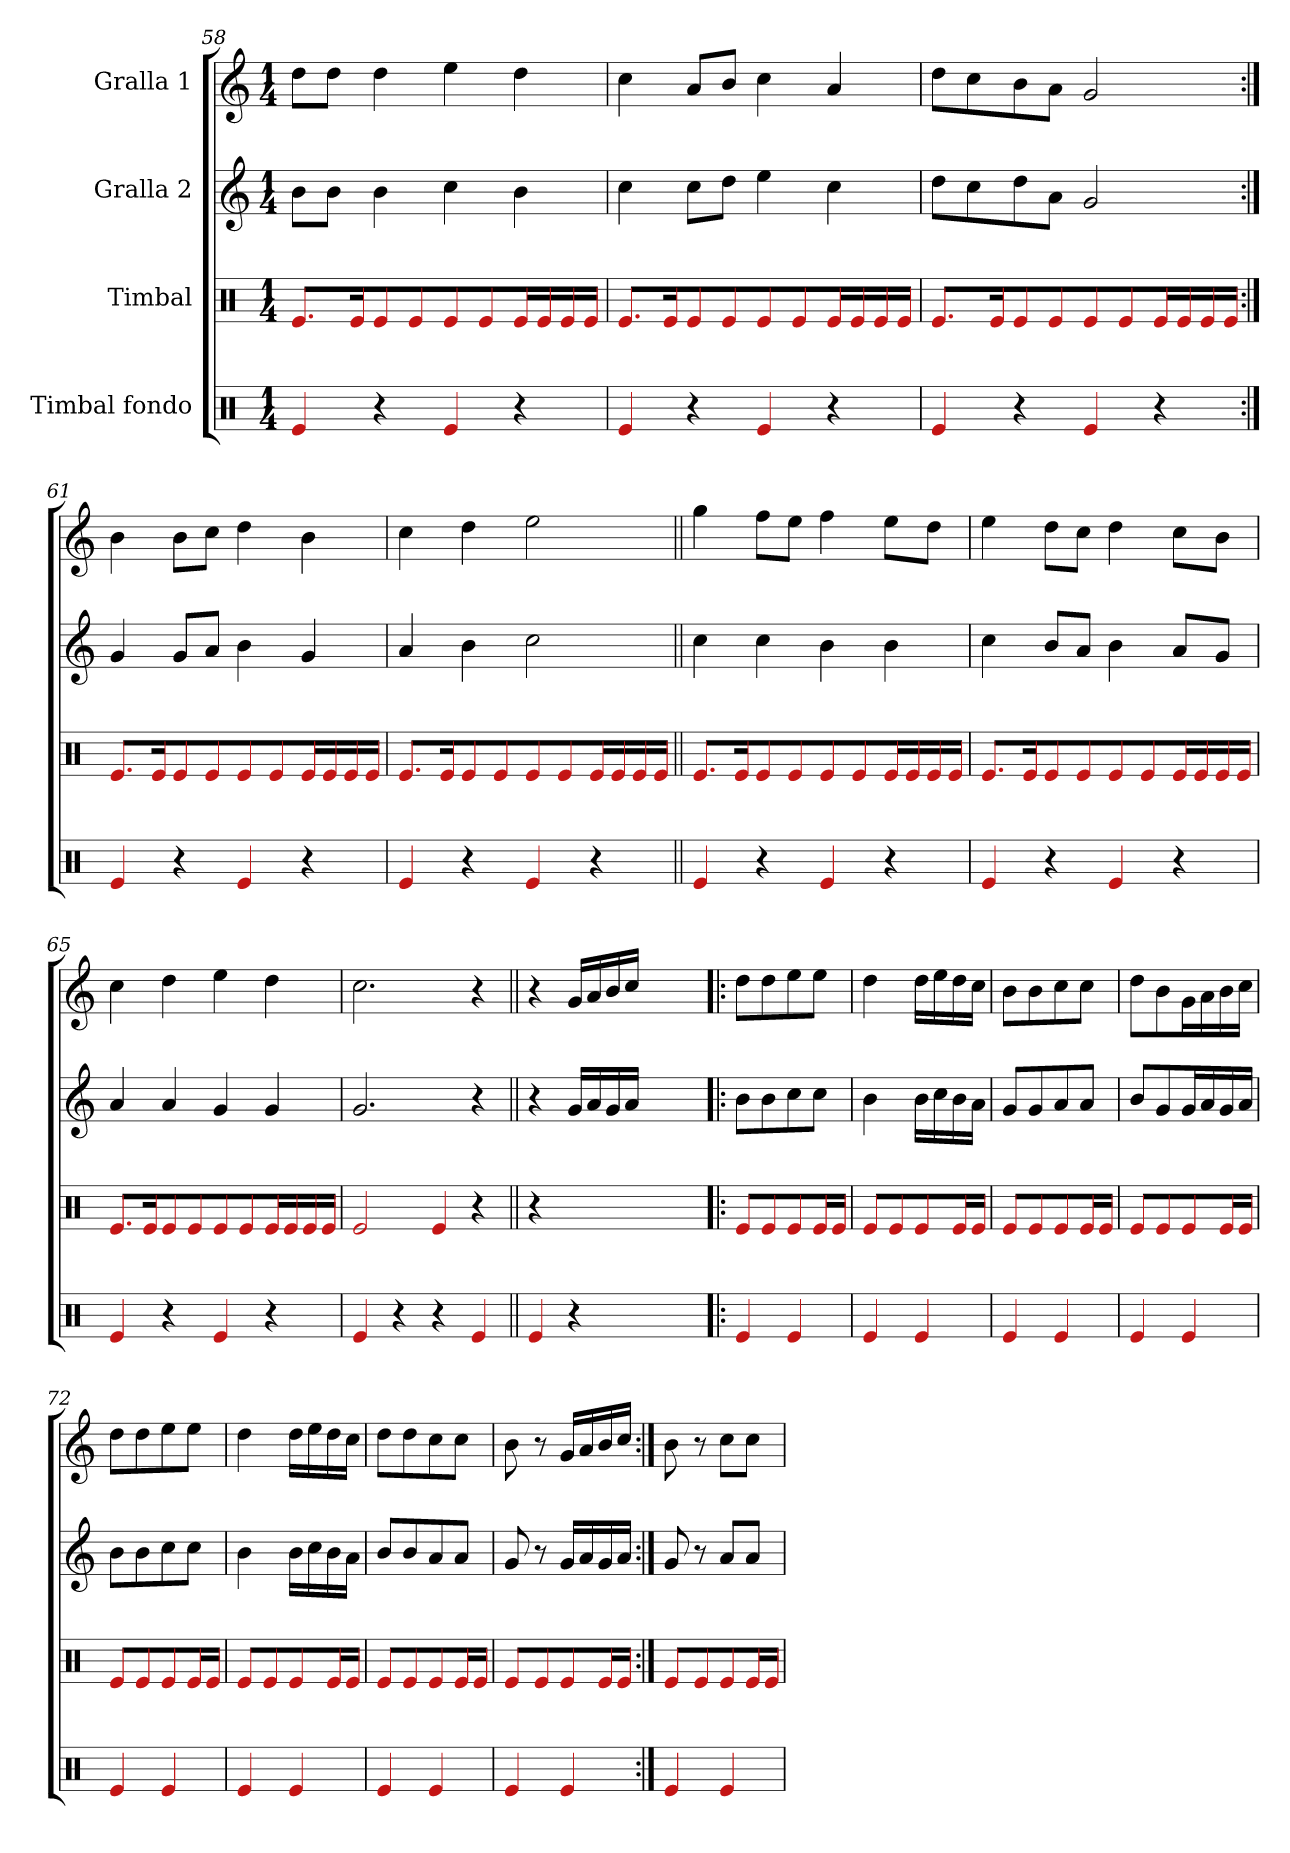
**kern	**kern	**kern	**kern
*part4	*part3	*part2	*part1
*staff4	*staff3	*staff2	*staff1
*I"Timbal fondo	*I"Timbal	*I"Gralla 2	*I"Gralla 1
*clefX	*clefX	*clefG2	*clefG2
*k[]	*k[]	*k[]	*k[]
*M1/4	*M1/4	*M1/4	*M1/4
=58	=58	=58	=58
4e/	8.e/L	8b\L	8dd\L
.	.	8b\J	8dd\J
.	16e/K	.	.
4r	8e/	4b\	4dd\
.	8e/	.	.
4e/	8e/	4cc\	4ee\
.	8e/	.	.
4r	16e/L	4b\	4dd\
.	16e/	.	.
.	16e/	.	.
.	16e/JJ	.	.
=59	=59	=59	=59
4e/	8.e/L	4cc\	4cc\
.	16e/K	.	.
4r	8e/	8cc\L	8a/L
.	8e/	8dd\J	8b/J
4e/	8e/	4ee\	4cc\
.	8e/	.	.
4r	16e/L	4cc\	4a/
.	16e/	.	.
.	16e/	.	.
.	16e/JJ	.	.
=60	=60	=60	=60
4e/	8.e/L	8dd\L	8dd\L
.	.	8cc\	8cc\
.	16e/K	.	.
4r	8e/	8dd\	8b\
.	8e/	8a\J	8a\J
4e/	8e/	2g/	2g/
.	8e/	.	.
4r	16e/L	.	.
.	16e/	.	.
.	16e/	.	.
.	16e/JJ	.	.
!!LO:LB:g=z
=61:|!	=61:|!	=61:|!	=61:|!
4e/	8.e/L	4g/	4b\
.	16e/K	.	.
4r	8e/	8g/L	8b\L
.	8e/	8a/J	8cc\J
4e/	8e/	4b\	4dd\
.	8e/	.	.
4r	16e/L	4g/	4b\
.	16e/	.	.
.	16e/	.	.
.	16e/JJ	.	.
=62	=62	=62	=62
4e/	8.e/L	4a/	4cc\
.	16e/K	.	.
4r	8e/	4b\	4dd\
.	8e/	.	.
4e/	8e/	2cc\	2ee\
.	8e/	.	.
4r	16e/L	.	.
.	16e/	.	.
.	16e/	.	.
.	16e/JJ	.	.
=63||	=63||	=63||	=63||
4e/	8.e/L	4cc\	4gg\
.	16e/K	.	.
4r	8e/	4cc\	8ff\L
.	8e/	.	8ee\J
4e/	8e/	4b\	4ff\
.	8e/	.	.
4r	16e/L	4b\	8ee\L
.	16e/	.	.
.	16e/	.	8dd\J
.	16e/JJ	.	.
=64	=64	=64	=64
4e/	8.e/L	4cc\	4ee\
.	16e/K	.	.
4r	8e/	8b/L	8dd\L
.	8e/	8a/J	8cc\J
4e/	8e/	4b\	4dd\
.	8e/	.	.
4r	16e/L	8a/L	8cc\L
.	16e/	.	.
.	16e/	8g/J	8b\J
.	16e/JJ	.	.
!!LO:PB:g=z
=65	=65	=65	=65
4e/	8.e/L	4a/	4cc\
.	16e/K	.	.
4r	8e/	4a/	4dd\
.	8e/	.	.
4e/	8e/	4g/	4ee\
.	8e/	.	.
4r	16e/L	4g/	4dd\
.	16e/	.	.
.	16e/	.	.
.	16e/JJ	.	.
=66	=66	=66	=66
4e/	2e/	2.g/	2.cc\
4r	.	.	.
4r	4e/	.	.
4e/	4r	4r	4r
=67||	=67||	=67||	=67||
4e/	4r	4r	4r
4r	2.ryy	16g/LL	16g/LL
.	.	16a/	16a/
.	.	16g/	16b/
.	.	16a/JJ	16cc/JJ
2ryy	.	2ryy	2ryy
=68!|:	=68!|:	=68!|:	=68!|:
4e/	8e/L	8b\L	8dd\L
.	8e/	8b\	8dd\
4e/	8e/	8cc\	8ee\
.	16e/L	8cc\J	8ee\J
.	16e/JJ	.	.
=69	=69	=69	=69
4e/	8e/L	4b\	4dd\
.	8e/	.	.
4e/	8e/	16b\LL	16dd\LL
.	.	16cc\	16ee\
.	16e/L	16b\	16dd\
.	16e/JJ	16a\JJ	16cc\JJ
=70	=70	=70	=70
4e/	8e/L	8g/L	8b\L
.	8e/	8g/	8b\
4e/	8e/	8a/	8cc\
.	16e/L	8a/J	8cc\J
.	16e/JJ	.	.
=71	=71	=71	=71
4e/	8e/L	8b/L	8dd\L
.	8e/	8g/	8b\
4e/	8e/	16g/L	16g\L
.	.	16a/	16a\
.	16e/L	16g/	16b\
.	16e/JJ	16a/JJ	16cc\JJ
!!LO:LB:g=z
=72	=72	=72	=72
4e/	8e/L	8b\L	8dd\L
.	8e/	8b\	8dd\
4e/	8e/	8cc\	8ee\
.	16e/L	8cc\J	8ee\J
.	16e/JJ	.	.
=73	=73	=73	=73
4e/	8e/L	4b\	4dd\
.	8e/	.	.
4e/	8e/	16b\LL	16dd\LL
.	.	16cc\	16ee\
.	16e/L	16b\	16dd\
.	16e/JJ	16a\JJ	16cc\JJ
=74	=74	=74	=74
4e/	8e/L	8b/L	8dd\L
.	8e/	8b/	8dd\
4e/	8e/	8a/	8cc\
.	16e/L	8a/J	8cc\J
.	16e/JJ	.	.
=75	=75	=75	=75
4e/	8e/L	8g/	8b\
.	8e/	8r	8r
4e/	8e/	16g/LL	16g/LL
.	.	16a/	16a/
.	16e/L	16g/	16b/
.	16e/JJ	16a/JJ	16cc/JJ
=76:|!	=76:|!	=76:|!	=76:|!
4e/	8e/L	8g/	8b\
.	8e/	8r	8r
4e/	8e/	8a/L	8cc\L
.	16e/L	8a/J	8cc\J
.	16e/JJ	.	.
=	=	=	=
*-	*-	*-	*-
